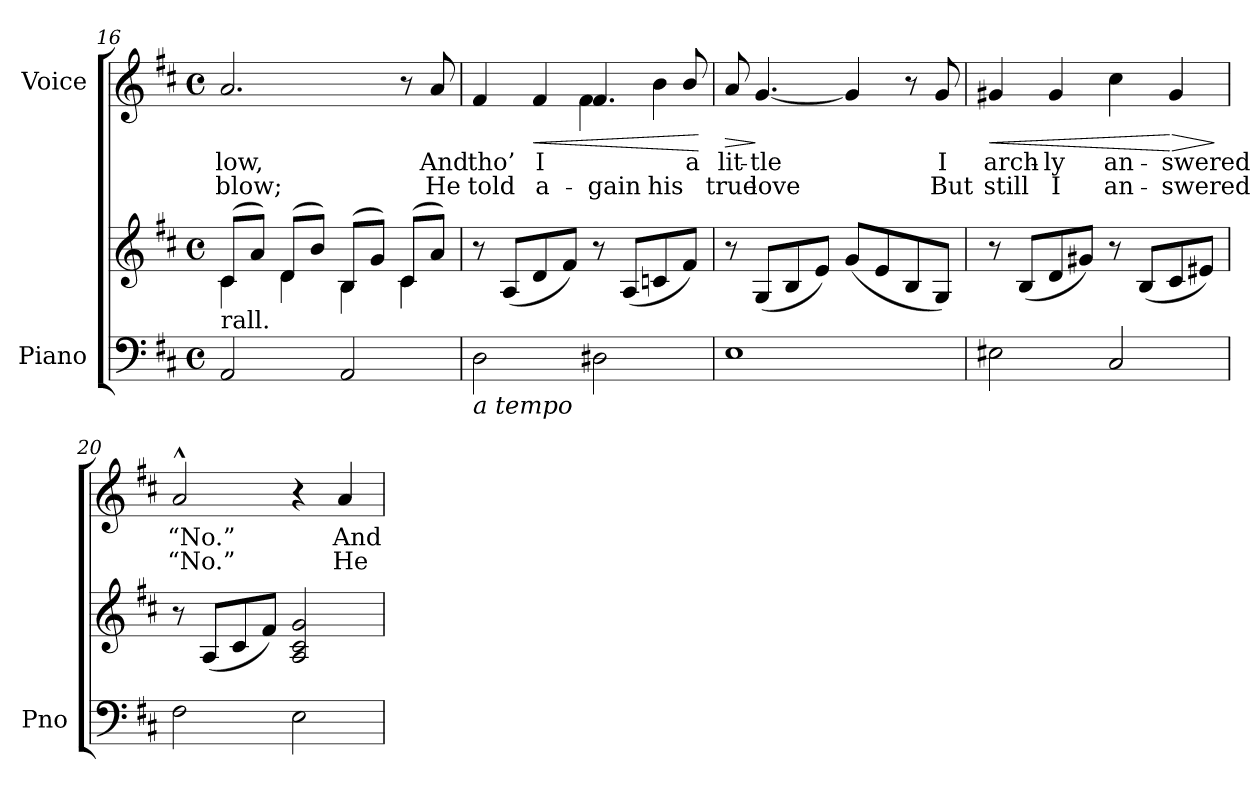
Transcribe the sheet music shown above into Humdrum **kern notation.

**kern	**kern	**kern	**text	**text	**dynam
*part2	*part2	*part1	*part1	*part1	*part1
*staff3	*staff2	*staff1	*staff1	*staff1	*staff1
*I"Piano	*	*I"Voice	*	*	*
*I'Pno	*	*	*	*	*
!!LO:LB:g=z
*clefF4	*clefG2	*clefG2	*	*	*
*k[f#c#]	*k[f#c#]	*k[f#c#]	*	*	*
*M4/4	*M4/4	*M4/4	*	*	*
*met(c)	*met(c)	*met(c)	*	*	*
=16	=16	=16	=16	=16	=16
*	*^	*	*	*	*
!LO:TX:a:t=rall.	!	!	!	!	!	!
!	!	!	!	!LO:LY:b	!LO:LY:b	!
2AA/	(8c#/L	4c#\	2.a/	low,	blow;	.
.	8a/J)	.	.	.	.	.
.	(8d/L	4d\	.	.	.	.
.	8b/J)	.	.	.	.	.
2AA/	(8B/L	4B\	.	.	.	.
.	8g/J)	.	.	.	.	.
.	(8c#/L	4c#\	8r	.	.	.
!	!	!	!	!LO:LY:b	!LO:LY:b	!
.	8a/J)	.	8a/	And	He	.
*	*v	*v	*	*	*	*
=17	=17	=17	=17	=17	=17
!LO:TX:b:i:t=a tempo	!	!	!	!	!
!	!	!	!LO:LY:b	!LO:LY:b	!
*	*	*^	*	*	*
2D\	8r	4f#/	2ryy	tho’	told	.
.	(8A/L	.	.	.	.	.
!	!	!	!	!LO:LY:b	!LO:LY:b	!LO:HP:b
.	8d/	4f#/	.	I	a-	<
.	8f#/J)	.	.	.	.	.
!	!	!	!	!LO:LY:b	!	!
!	!	!	!	!	!LO:LY:b	!
2D#X\	8r	4.f#/	4f#\	.	gain	.
.	(8A/L	.	.	.	.	.
!	!	!	!	!	!LO:LY:b	!
.	8cn/	.	4b\	.	his	.
!	!	!	!	!LO:LY:b	!	!
.	8f#/J)	8b/	.	a	.	.
*	*	*v	*v	*	*	*
.	.	.	.	.	[
=18	=18	=18	=18	=18	=18
!	!	!	!LO:LY:b	!LO:LY:b	!LO:HP:b
1E	8r	8a/	lit-	true	>
!	!	!	!LO:LY:b	!LO:LY:b	!
.	(8G/L	[4.g/	-tle	love	]
.	8B/	.	.	.	.
.	8e/J)	.	.	.	.
.	(8g/L	4g/]	.	.	.
.	8e/	.	.	.	.
.	8B/	8r	.	.	.
!	!	!	!LO:LY:b	!LO:LY:b	!
.	8G/J)	8g/	I	But	.
!!LO:LB:g=z
=19	=19	=19	=19	=19	=19
!	!	!	!LO:LY:b	!LO:LY:b	!LO:HP:b
2E#X\	8r	4g#X/	arch-	still	<
.	(8B/L	.	.	.	.
!	!	!	!LO:LY:b	!LO:LY:b	!
.	8d/	4g#/	-ly	I	.
.	8g#X/J)	.	.	.	.
!	!	!	!LO:LY:b	!LO:LY:b	!
2C#/	8r	4cc#\	an-	an-	.
.	(8B/L	.	.	.	.
!	!	!	!LO:LY:b	!LO:LY:b	!LO:HP:n=1:b
.	8c#/	4g#/	-swered	-swered	[ >
.	8e#X/J)	.	.	.	.
.	.	.	.	.	]
=20	=20	=20	=20	=20	=20
!	!	!	!LO:LY:b	!LO:LY:b	!
2F#\	8r	2a^^/	“No.”	“No.”	.
.	(8A/L	.	.	.	.
.	8c#/	.	.	.	.
.	8f#/J)	.	.	.	.
2E\	2A/ 2c#/ 2g/	4r	.	.	.
!	!	!	!LO:LY:b	!LO:LY:b	!
.	.	4a/	And	He	.
=	=	=	=	=	=
*-	*-	*-	*-	*-	*-
